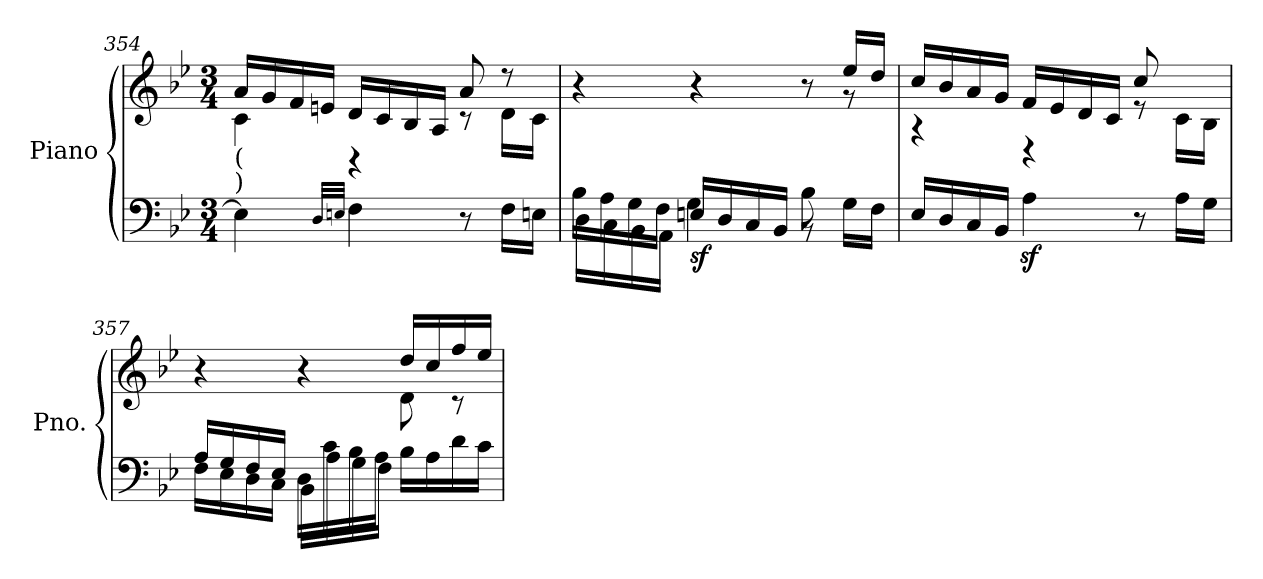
**kern	**kern	**dynam
*part1	*part1	*part1
*staff2	*staff1	*staff1/2
*I"Piano	*	*
*I'Pno.	*	*
*clefF4	*clefG2	*
*k[b-e-]	*k[b-e-]	*
*M3/4	*M3/4	*
=354	=354	=354
*	*^	*
!	!LO:TX:b:t=(	!	!
!	!LO:TX:b:t=)	!	!
4E\]	16a/LL	4c\	.
.	16g/	.	.
.	16f/	.	.
.	16en/JJ	.	.
32qD/LLL	.	.	.
32qEn/JJJ	.	.	.
4F\	16d/LL	4r	.
.	16c/	.	.
.	16B-/	.	.
.	16A/JJ	.	.
8r	8a/	8r	.
16F\LL	8r	16d\LL	.
16E\JJ	.	16c\JJ	.
!!LO:LB:g=z	!!
=355	=355	=355	=355
*^	*	*	*
16B-\LL	16D\LL	4r	8ryy	.
16A\	16C\	.	.	.
*	*	*v	*v	*
16G\	16BB-\	.	.
16F\JJ	16AA\JJ	.	.
!	!	!	!LO:DY:b=2
16En/LL	4G\	4r	sf
16D/	.	.	.
16C/	.	.	.
16BB-/JJ	.	.	.
8B-\	8r	8r	.
*	*	*^	*
8ryy	16G\LL	16ee-/LL	8r	.
.	16F\JJ	16dd/JJ	.	.
*v	*v	*	*	*
=356	=356	=356	=356
16E-/LL	16cc/LL	4r	.
16D/	16b-/	.	.
16C/	16a/	.	.
16BB-/JJ	16g/JJ	.	.
4Az<\	16f/LL	4r	.
.	16e-/	.	.
.	16d/	.	.
.	16c/JJ	.	.
8r	8cc/	8r	.
16A\LL	16c\LL	8ryy	.
16G\JJ	16B-\JJ	.	.
!!LO:LB:g=z	!!
=357	=357	=357	=357
*^	*	*	*
16A/LL	16F\LL	4r	2ryy	.
16G/	16E-\	.	.	.
16F/	16D\	.	.	.
16E-/JJ	16C\JJ	.	.	.
16D\LL	16BB-\LL	4r	.	.
16c\	16A\	.	.	.
16B-\	16G\	.	.	.
16A\JJ	16F\JJ	.	.	.
4ryy	16B-\LL	16dd/LL	8d\	.
.	16A\	16cc/	.	.
.	16d\	16ff/	8r	.
.	16c\JJ	16ee-/JJ	.	.
*v	*v	*	*	*
*	*v	*v	*
=	=	=
*-	*-	*-
